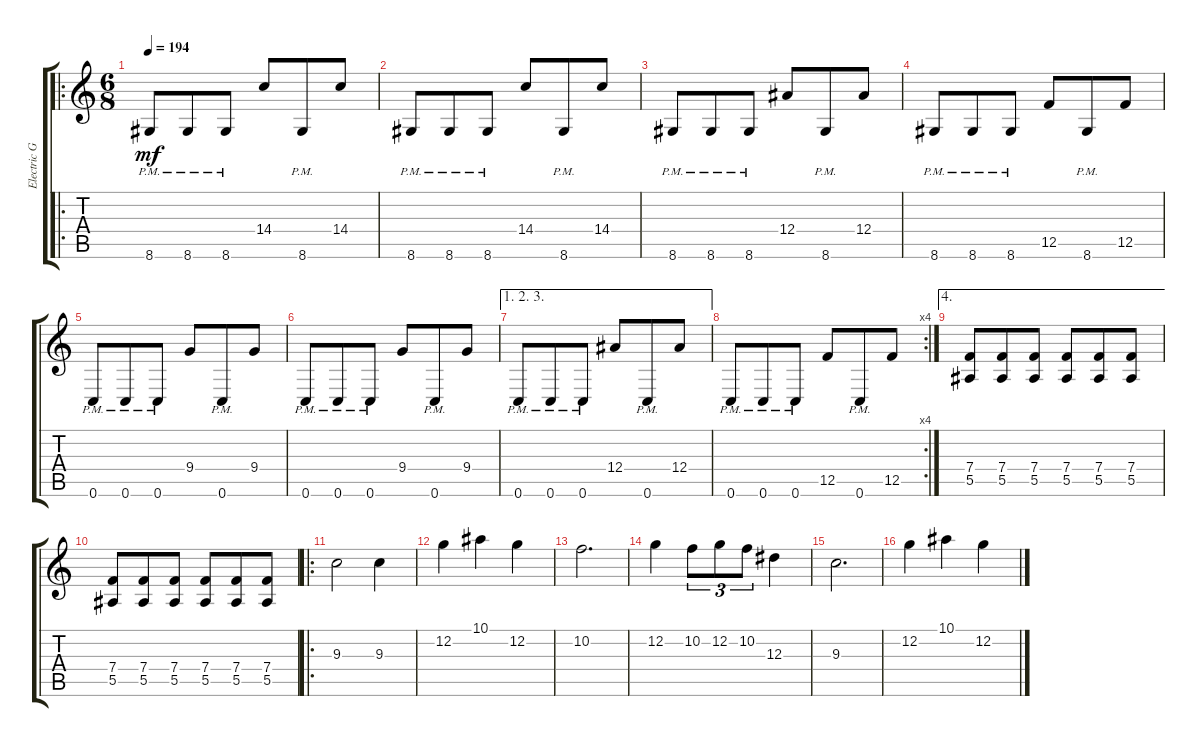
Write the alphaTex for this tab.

\track ("Electric Guitar 1" "Electric G") {instrument distortionguitar}
\staff {score tabs}
\tuning (C4 G3 Eb3 Bb2 F2 C2) {hide}
\ro
\ts (6 8)
\tempo 194
\clef g2
\ks c
8.6{pm}.8{dy mf} 8.6{pm}.8 8.6{pm}.8 14.4.8 8.6{pm}.8 14.4.8 |
8.6{pm}.8 8.6{pm}.8 8.6{pm}.8 14.4.8 8.6{pm}.8 14.4.8 |
8.6{pm}.8 8.6{pm}.8 8.6{pm}.8 12.4.8 8.6{pm}.8 12.4.8 |
8.6{pm}.8 8.6{pm}.8 8.6{pm}.8 12.5.8 8.6{pm}.8 12.5.8 |
0.6{pm}.8 0.6{pm}.8 0.6{pm}.8 9.4.8 0.6{pm}.8 9.4.8 |
0.6{pm}.8 0.6{pm}.8 0.6{pm}.8 9.4.8 0.6{pm}.8 9.4.8 |
\ae (1 2 3)
0.6{pm}.8 0.6{pm}.8 0.6{pm}.8 12.4.8 0.6{pm}.8 12.4.8 |
\rc 4
0.6{pm}.8 0.6{pm}.8 0.6{pm}.8 12.5.8 0.6{pm}.8 12.5.8 |
\ae 4
(7.4 5.5).8 (7.4 5.5).8 (7.4 5.5).8 (7.4 5.5).8 (7.4 5.5).8 (7.4 5.5).8 |
(7.4 5.5).8 (7.4 5.5).8 (7.4 5.5).8 (7.4 5.5).8 (7.4 5.5).8 (7.4 5.5).8 |
\ro
9.3.2 9.3.4 |
12.2.4 10.1.4 12.2.4 |
10.2.2{d} |
12.2.4 10.2.8{tu (3 2)} 12.2.8{tu (3 2)} 10.2.8{tu (3 2)} 12.3.4 |
9.3.2{d} |
12.2.4 10.1.4 12.2.4
